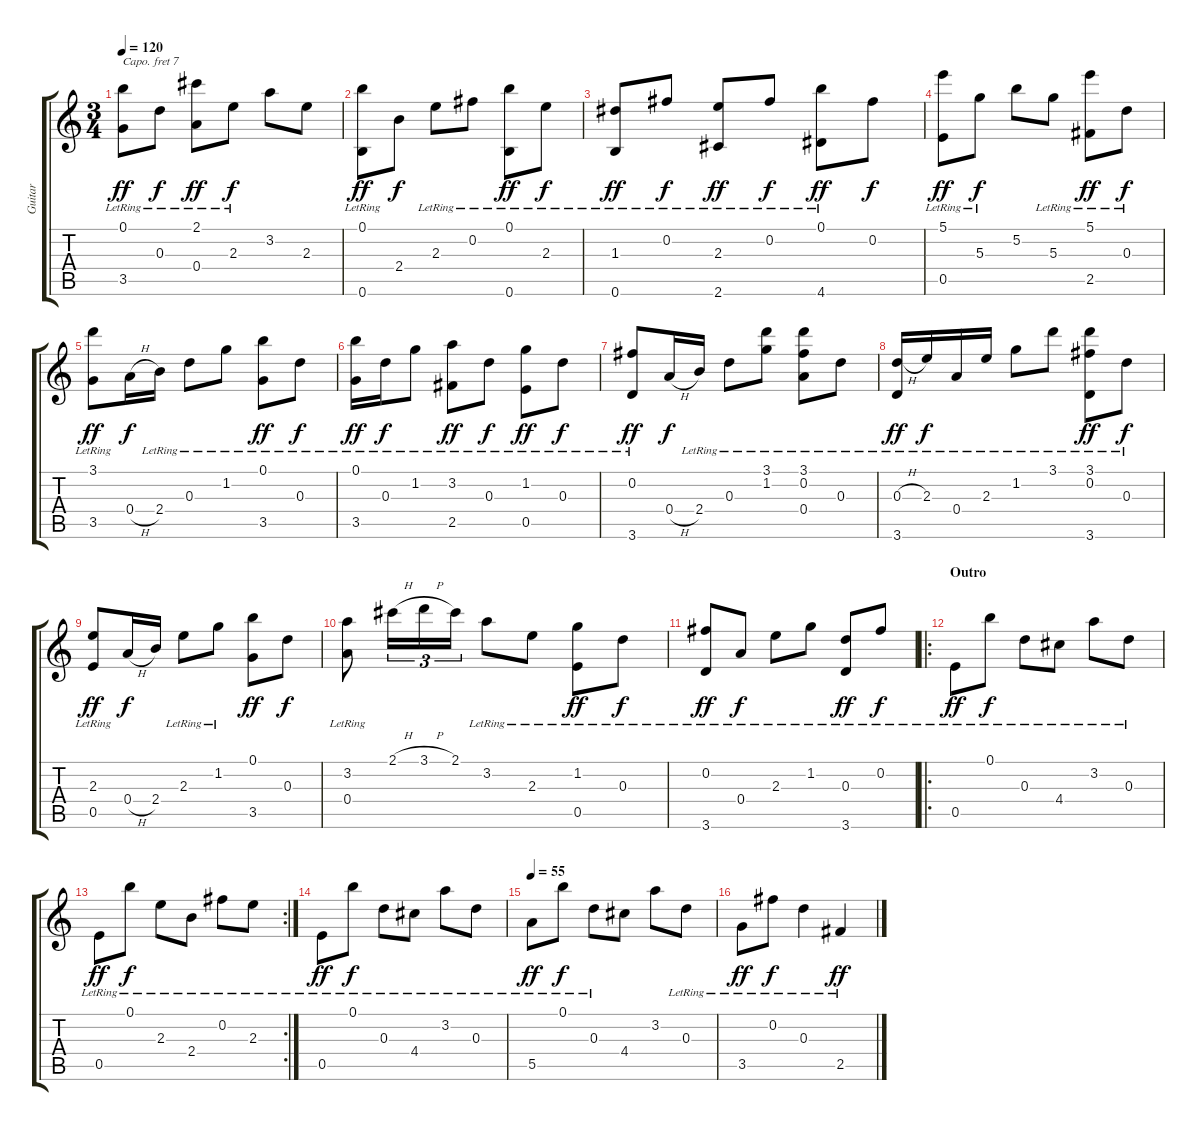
\track ("Guitar" "Guitar") {instrument acousticguitarnylon}
\staff {score tabs}
\capo 7
\tuning (E4 B3 G3 D3 A2 E2) {hide}
\ts (3 4)
\tempo 120
\clef g2
\ks c
(0.1{lr} 3.5{lr}).8{dy ff} 0.3{lr}.8{dy f} (2.1{lr} 0.4{lr}).8{dy ff} 2.3{lr}.8{dy f} 3.2.8 2.3.8 |
(0.1{lr} 0.6{lr}).8{dy ff} 2.4.8{dy f} 2.3{lr}.8 0.2{lr}.8 (0.1{lr} 0.6).8{dy ff} 2.3{lr}.8{dy f} |
(1.3{lr} 0.6{lr}).8{dy ff} 0.2{lr}.8{dy f} (2.3{lr} 2.6{lr}).8{dy ff} 0.2{lr}.8{dy f} (0.1{lr} 4.6).8{dy ff} 0.2.8{dy f} |
(5.1{lr} 0.5{lr}).8{dy ff} 5.3{lr}.8{dy f} 5.2.8 5.3{lr}.8 (5.1{lr} 2.5{lr}).8{dy ff} 0.3{lr}.8{dy f} |
(3.1{lr} 3.5{lr}).8{dy ff} 0.4{h}.16{dy f} 2.4{lr}.16 0.3{lr}.8 1.2{lr}.8 (0.1{lr} 3.5{lr}).8{dy ff} 0.3{lr}.8{dy f} |
(0.1{lr} 3.5{lr}).16{dy ff} 0.3{lr}.16{dy f} 1.2{lr}.8 (3.2{lr} 2.5{lr}).8{dy ff} 0.3{lr}.8{dy f} (1.2{lr} 0.5{lr}).8{dy ff} 0.3{lr}.8{dy f} |
(0.2{lr} 3.6{lr}).8{dy ff} 0.4{h}.16{dy f} 2.4{lr}.16 0.3{lr}.8 (3.1 1.2{lr}).8 (3.1 0.2 0.4{lr}).8 0.3{lr}.8 |
(0.3{h} 3.6{lr}).16{dy ff} 2.3{lr}.16{dy f} 0.4{lr}.16 2.3{lr}.16 1.2{lr}.8 3.1{lr}.8 (3.1 0.2{lr} 3.6).8{dy ff} 0.3{lr}.8{dy f} |
(2.3{lr} 0.5{lr}).8{dy ff} 0.4{h}.16{dy f} 2.4.16 2.3{lr}.8 1.2{lr}.8 (0.1 3.5).8{dy ff} 0.3.8{dy f} |
(3.2{lr} 0.4{lr}).8 2.1{h}.16{tu (3 2)} 3.1{h}.16{tu (3 2)} 2.1.16{tu (3 2)} 3.2{lr}.8 2.3{lr}.8 (1.2{lr} 0.5).8{dy ff} 0.3{lr}.8{dy f} |
(0.2{lr} 3.6{lr}).8{dy ff} 0.4{lr}.8{dy f} 2.3{lr}.8 1.2{lr}.8 (0.3{lr} 3.6{lr}).8{dy ff} 0.2{lr}.8{dy f} |
\ro
\section ("" "Outro")
0.5{lr}.8{dy ff} 0.1{lr}.8{dy f} 0.3{lr}.8 4.4{lr}.8 3.2{lr}.8 0.3{lr}.8 |
\rc 2
0.5{lr}.8{dy ff} 0.1{lr}.8{dy f} 2.3{lr}.8 2.4{lr}.8 0.2{lr}.8 2.3{lr}.8 |
0.5{lr}.8{dy ff} 0.1{lr}.8{dy f} 0.3{lr}.8 4.4{lr}.8 3.2{lr}.8 0.3{lr}.8 |
\tempo 55
5.5{lr}.8{dy ff} 0.1{lr}.8{dy f} 0.3{lr}.8 4.4.8 3.2.8 0.3{lr}.8 |
3.5{lr}.8{dy ff} 0.2{lr}.8{dy f} 0.3{lr}.4 2.5{lr}.4{dy ff}
